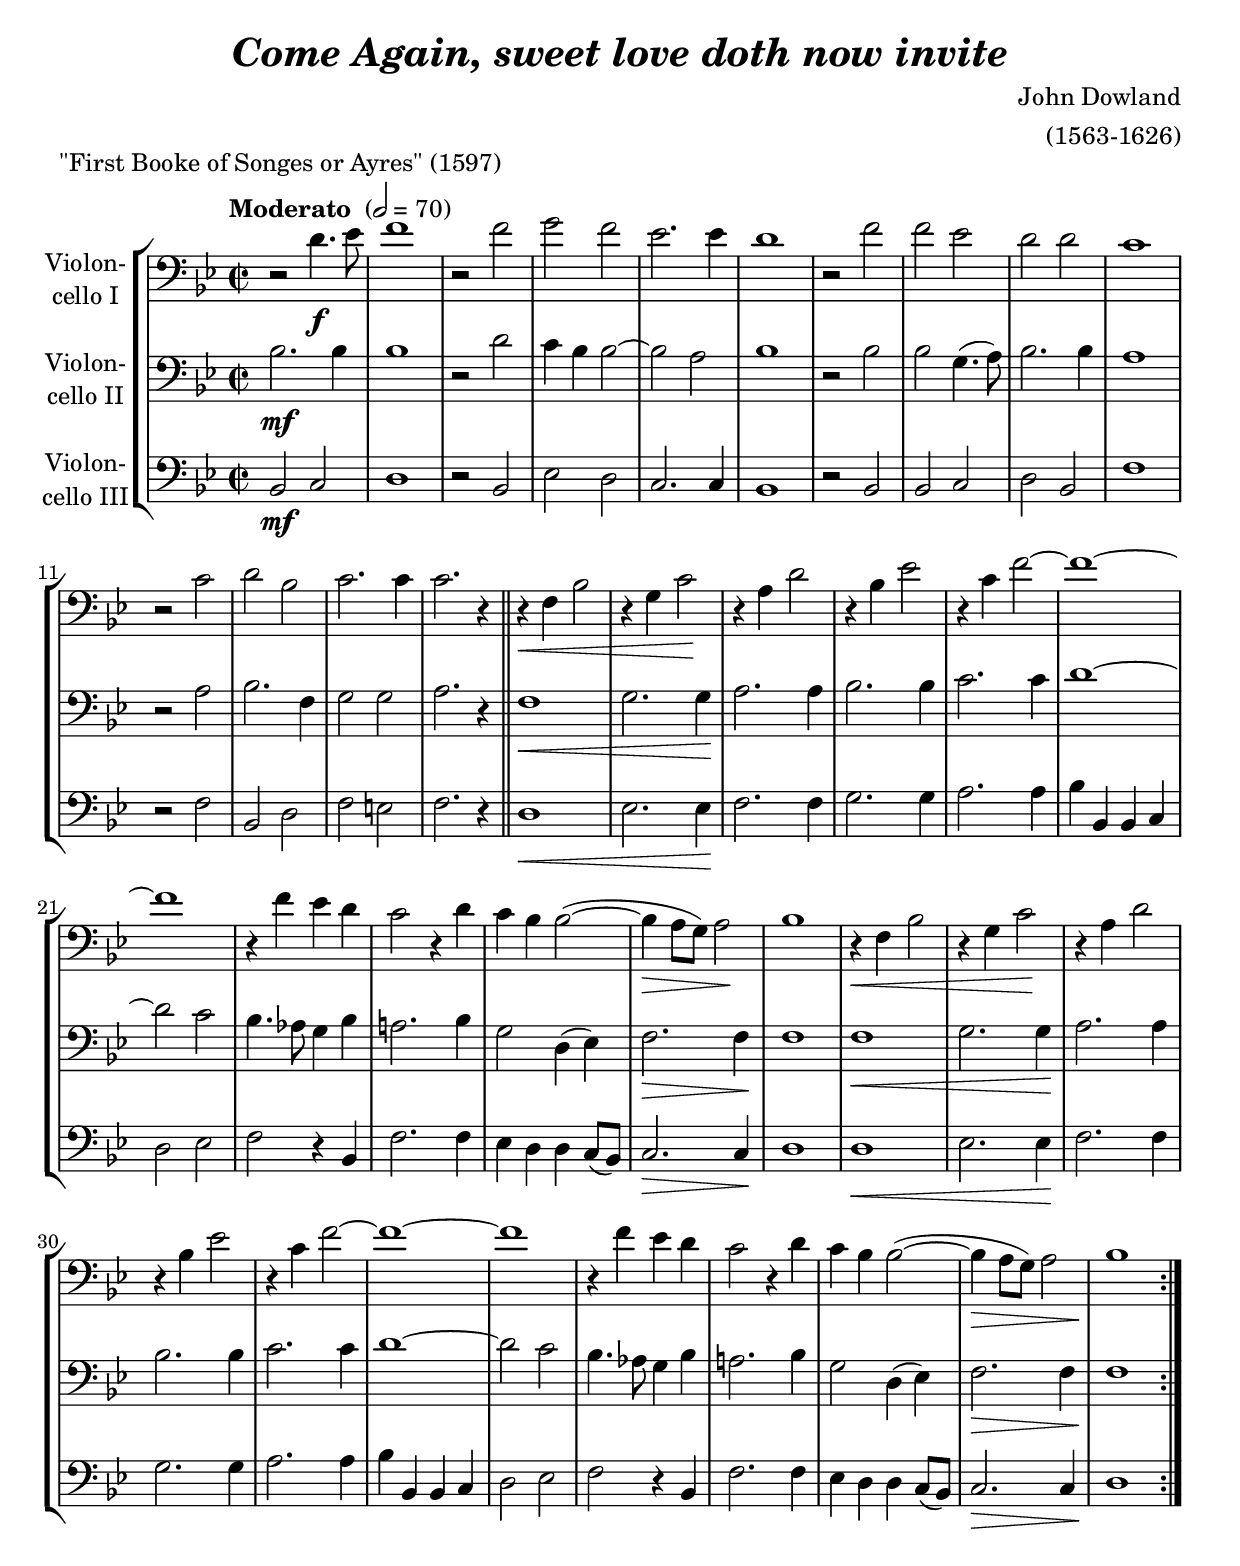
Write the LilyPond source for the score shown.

\version "2.18.2"
\include "deutsch.ly"
  
#(set-global-staff-size 21.5)

\header {
  title     = \markup \bold \italic "Come Again, sweet love doth now invite"
  composer  = "John Dowland"
  arranger  = "(1563-1626)"
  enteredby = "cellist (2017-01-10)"
  piece     = "\"First Booke of Songes or Ayres\" (1597)"
}

voiceconsts = {
  \key g \minor
  \time 2/2
  \clef "bass"
% \numericTimeSignature
  \compressFullBarRests
  % Set default beaming for all staves
%  \set Timing.beamExceptions = #'()
%  \set Timing.baseMoment     = #(ly:make-moment 1 4)
%  \set Timing.beatStructure  = #'(1 1 1)
  \tempo "Moderato " 2=70
}

mifl = "flute"
mist = "string ensemble 1"
%minstr = "accordion"
miba = "bassoon"
%miba = "electric bass (pick)"
%miba = "electric bass (finger)"
%milo = "drawbar organ"
%milo = "harpsichord"
milo = "reed organ"

rit = \mark \markup "rit."

va = \relative c' {
  \voiceconsts

  \repeat volta 2 {
    r2 d4.\f es8
    f1
    r2 f
    g f

    es2. es4
    d1
    r2 f
    f es

    d d
    c1
    r2 c
    d b

    c2. c4
    c2. r4 \bar "||"
    r\< f, b2
    r4 g c2\!

    r4 a d2
    r4 b es2
    r4 c f2~
    f1~

    f
    r4 f es d
    c2 r4 d
    c b b2(~

    b4\> a8 g) a2\!
    b1
    r4\< f b2
    r4 g c2\!

    r4 a d2
    r4 b es2
    r4 c f2~
    f1~

    f
    r4 f es d
    c2 r4 d
    c b b2(~

    b4\> a8 g)  a2
    b1\!
  }
}

vb = \relative c' {
  \voiceconsts

  \repeat volta 2 {
    b2.\mf b4
    b1
    r2 d
    c4 b b2~

    b a
    b1
    r2 b
    b g4.( a8)

    b2. b4
    a1
    r2 a
    b2. f4

    g2 g
    a2. r4 \bar "||"
    f1\<
    g2. g4\!

    a2. a4
    b2. b4
    c2. c4
    d1~

    d2 c
    b4. as8 g4 b
    a!2. b4
    g2 d4( es)

    f2.\> f4\!
    f1
    f\<
    g2. g4\!

    a2. a4
    b2. b4
    c2. c4
    d1~

    d2 c
    b4. as8 g4 b
    a!2. b4
    g2 d4( es)

    f2.\> f4
    f1\!
  }
}

vc = \relative c {
  \voiceconsts

  \repeat volta 2 {
    b2\mf c
    d1
    r2 b
    es d

    c2. c4
    b1
    r2 b
    b c

    d b
    f'1
    r2 f
    b, d

    f e
    f2. r4 \bar "||"
    d1\<
    es2. es4\!

    f2. f4
    g2. g4
    a2. a4
    b b, b c

    d2 es
    f r4 b,
    f'2. f4
    es d d c8( b)

    c2.\> c4\!
    d1
    d\<
    es2. es4\!

    f2. f4
    g2. g4
    a2. a4
    b4 b, b c

    d2 es
    f r4 b,
    f'2. f4
    es d d c8( b)

    c2.\> c4
    d1\!
  }
}


music = \new StaffGroup <<

      \new Staff {
	\set Staff.midiInstrument = \mist
	\set Staff.instrumentName = \markup \center-column { "Violon-" "cello I" }
	\transpose g g { \va }
      }

      \new Staff {
	\set Staff.midiInstrument = \miba
	\set Staff.instrumentName = \markup \center-column { "Violon-" "cello II" }
	\transpose g g { \vb }
      }

      \new Staff {
	\set Staff.midiInstrument = \milo
	\set Staff.instrumentName = \markup \center-column { "Violon-" "cello III" }
	\transpose g g { \vc }
      }
>>

\book {
  \score {
    \music
    \layout {}
  }

  \score {
    \unfoldRepeats \music

    \midi {
      \context {
        \Score
      }
    }
  }
}
